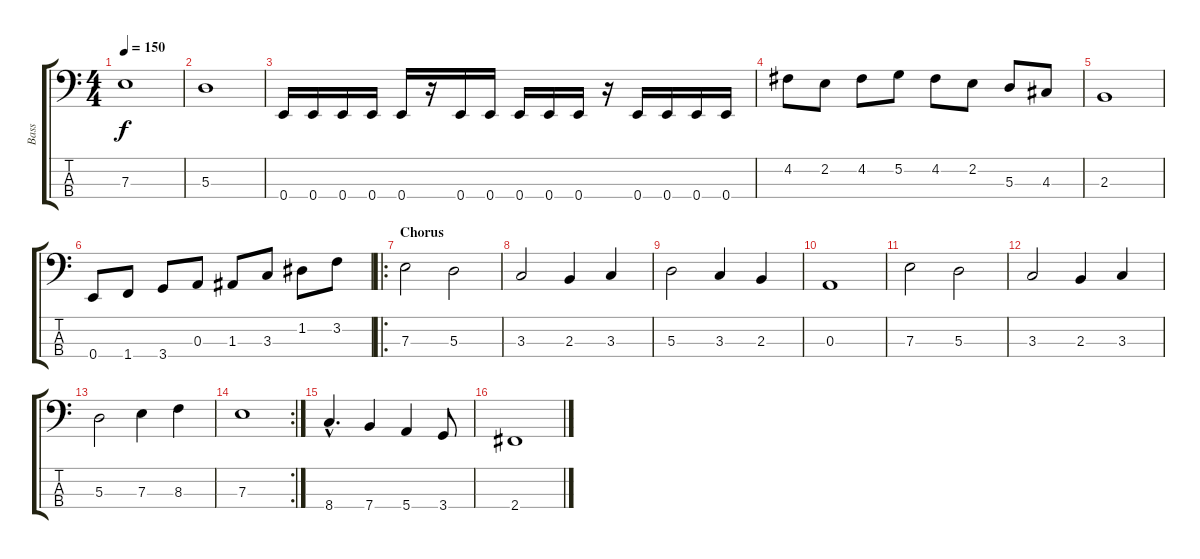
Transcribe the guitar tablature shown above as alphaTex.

\track ("Bass" "Bass") {instrument electricbasspick}
\staff {score tabs}
\tuning (G2 D2 A1 E1) {hide}
\ts (4 4)
\tempo 150
\clef f4
\ks c
7.3.1{dy f} |
5.3.1 |
0.4.16 0.4.16 0.4.16 0.4.16 0.4.16 r.16 0.4.16 0.4.16 0.4.16 0.4.16 0.4.16 r.16 0.4.16 0.4.16 0.4.16 0.4.16 |
4.2.8 2.2.8 4.2.8 5.2.8 4.2.8 2.2.8 5.3.8 4.3.8 |
2.3.1 |
0.4.8 1.4.8 3.4.8 0.3.8 1.3.8 3.3.8 1.2.8 3.2.8 |
\ro
\section ("" "Chorus")
7.3.2 5.3.2 |
3.3.2 2.3.4 3.3.4 |
5.3.2 3.3.4 2.3.4 |
0.3.1 |
7.3.2 5.3.2 |
3.3.2 2.3.4 3.3.4 |
5.3.2 7.3.4 8.3.4 |
\rc 2
7.3.1 |
8.4{hac}.4{d} 7.4.4 5.4.4 3.4.8 |
2.4.1
